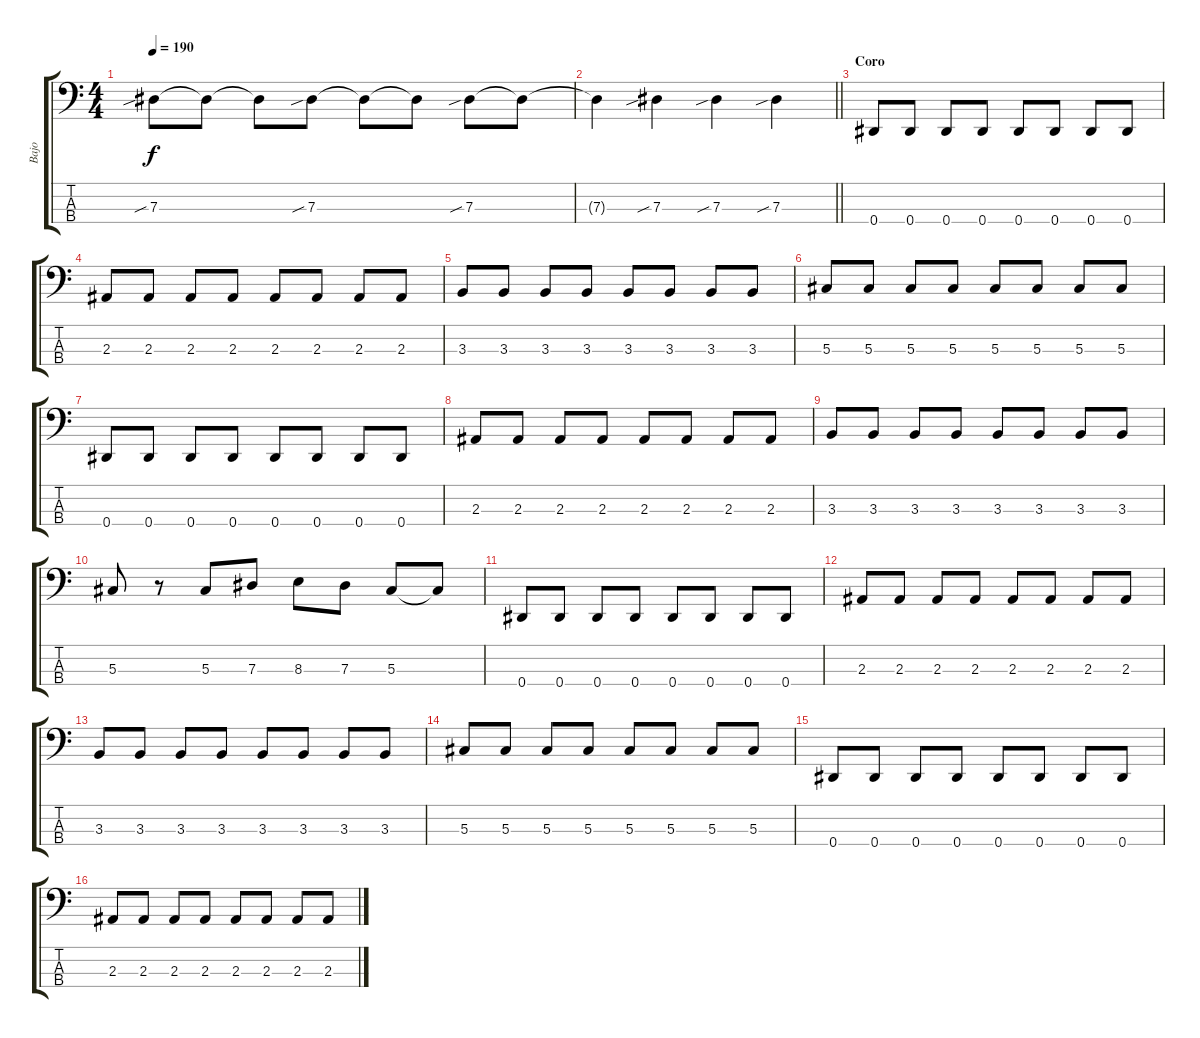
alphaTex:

\track ("Bajo" "Bajo") {instrument electricbasspick}
\staff {score tabs}
\tuning (Gb2 Db2 Ab1 Eb1) {hide}
\ts (4 4)
\tempo 190
\clef f4
\ks c
7.3{sib}.8{dy f} 7.3{t}.8 7.3{t}.8 7.3{sib}.8 7.3{t}.8 7.3{t}.8 7.3{sib}.8 7.3{t}.8 |
\barLineRight lightlight
7.3{t}.4 7.3{sib}.4 7.3{sib}.4 7.3{sib}.4 |
\section ("" "Coro")
0.4.8 0.4.8 0.4.8 0.4.8 0.4.8 0.4.8 0.4.8 0.4.8 |
2.3.8 2.3.8 2.3.8 2.3.8 2.3.8 2.3.8 2.3.8 2.3.8 |
3.3.8 3.3.8 3.3.8 3.3.8 3.3.8 3.3.8 3.3.8 3.3.8 |
5.3.8 5.3.8 5.3.8 5.3.8 5.3.8 5.3.8 5.3.8 5.3.8 |
0.4.8 0.4.8 0.4.8 0.4.8 0.4.8 0.4.8 0.4.8 0.4.8 |
2.3.8 2.3.8 2.3.8 2.3.8 2.3.8 2.3.8 2.3.8 2.3.8 |
3.3.8 3.3.8 3.3.8 3.3.8 3.3.8 3.3.8 3.3.8 3.3.8 |
5.3.8 r.8 5.3.8 7.3.8 8.3.8 7.3.8 5.3.8 5.3{t}.8 |
0.4.8 0.4.8 0.4.8 0.4.8 0.4.8 0.4.8 0.4.8 0.4.8 |
2.3.8 2.3.8 2.3.8 2.3.8 2.3.8 2.3.8 2.3.8 2.3.8 |
3.3.8 3.3.8 3.3.8 3.3.8 3.3.8 3.3.8 3.3.8 3.3.8 |
5.3.8 5.3.8 5.3.8 5.3.8 5.3.8 5.3.8 5.3.8 5.3.8 |
0.4.8 0.4.8 0.4.8 0.4.8 0.4.8 0.4.8 0.4.8 0.4.8 |
2.3.8 2.3.8 2.3.8 2.3.8 2.3.8 2.3.8 2.3.8 2.3.8
